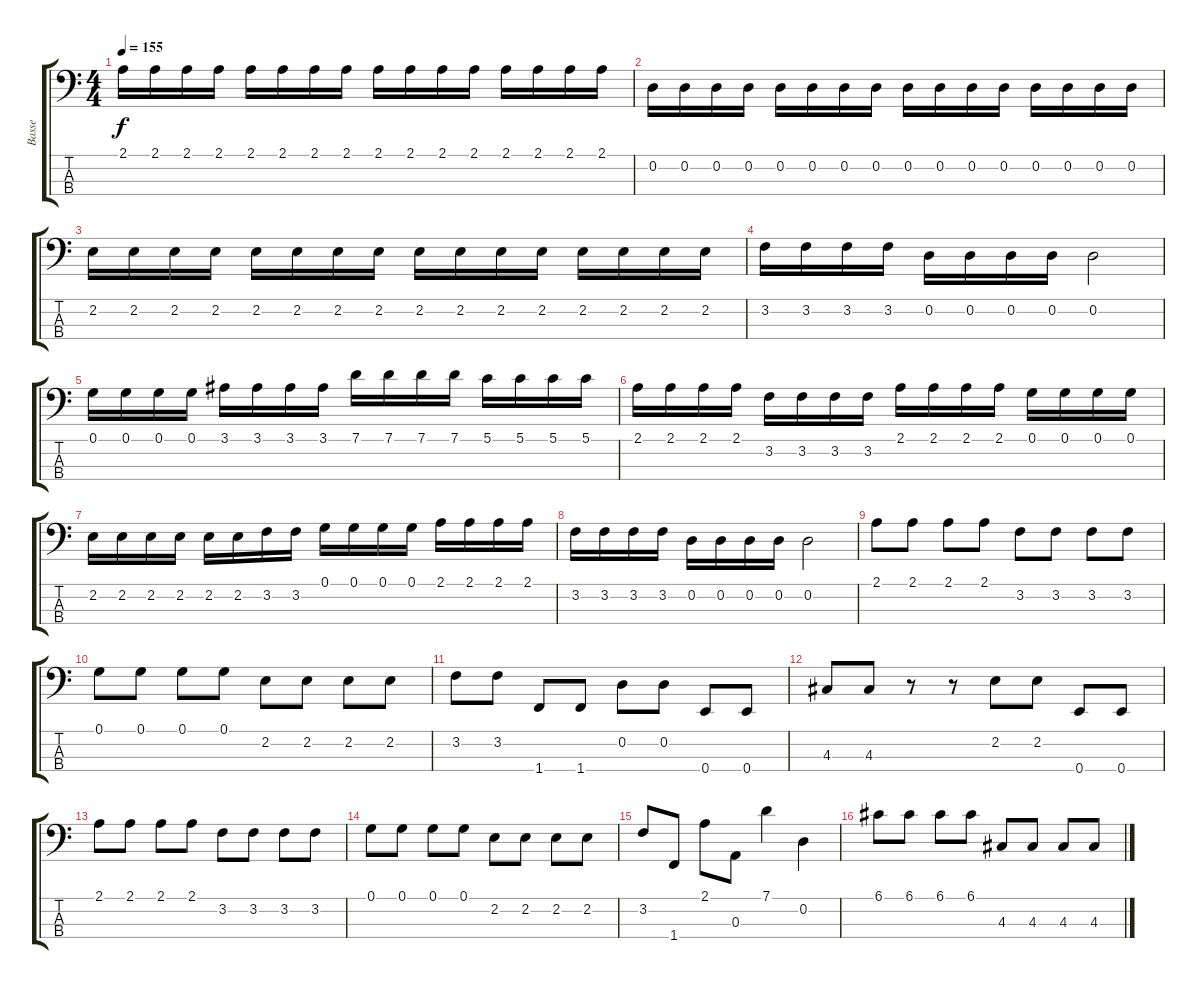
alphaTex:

\track ("Basse" "Basse") {instrument electricbassfinger}
\staff {score tabs}
\tuning (G2 D2 A1 E1) {hide}
\ts (4 4)
\tempo 155
\clef f4
\ks c
2.1.16{dy f} 2.1.16 2.1.16 2.1.16 2.1.16 2.1.16 2.1.16 2.1.16 2.1.16 2.1.16 2.1.16 2.1.16 2.1.16 2.1.16 2.1.16 2.1.16 |
0.2.16 0.2.16 0.2.16 0.2.16 0.2.16 0.2.16 0.2.16 0.2.16 0.2.16 0.2.16 0.2.16 0.2.16 0.2.16 0.2.16 0.2.16 0.2.16 |
2.2.16 2.2.16 2.2.16 2.2.16 2.2.16 2.2.16 2.2.16 2.2.16 2.2.16 2.2.16 2.2.16 2.2.16 2.2.16 2.2.16 2.2.16 2.2.16 |
3.2.16 3.2.16 3.2.16 3.2.16 0.2.16 0.2.16 0.2.16 0.2.16 0.2.2 |
0.1.16 0.1.16 0.1.16 0.1.16 3.1.16 3.1.16 3.1.16 3.1.16 7.1.16 7.1.16 7.1.16 7.1.16 5.1.16 5.1.16 5.1.16 5.1.16 |
2.1.16 2.1.16 2.1.16 2.1.16 3.2.16 3.2.16 3.2.16 3.2.16 2.1.16 2.1.16 2.1.16 2.1.16 0.1.16 0.1.16 0.1.16 0.1.16 |
2.2.16 2.2.16 2.2.16 2.2.16 2.2.16 2.2.16 3.2.16 3.2.16 0.1.16 0.1.16 0.1.16 0.1.16 2.1.16 2.1.16 2.1.16 2.1.16 |
3.2.16 3.2.16 3.2.16 3.2.16 0.2.16 0.2.16 0.2.16 0.2.16 0.2.2 |
2.1.8 2.1.8 2.1.8 2.1.8 3.2.8 3.2.8 3.2.8 3.2.8 |
0.1.8 0.1.8 0.1.8 0.1.8 2.2.8 2.2.8 2.2.8 2.2.8 |
3.2.8 3.2.8 1.4.8 1.4.8 0.2.8 0.2.8 0.4.8 0.4.8 |
4.3.8 4.3.8 r.8 r.8 2.2.8 2.2.8 0.4.8 0.4.8 |
2.1.8 2.1.8 2.1.8 2.1.8 3.2.8 3.2.8 3.2.8 3.2.8 |
0.1.8 0.1.8 0.1.8 0.1.8 2.2.8 2.2.8 2.2.8 2.2.8 |
3.2.8 1.4.8 2.1.8 0.3.8 7.1.4 0.2.4 |
6.1.8 6.1.8 6.1.8 6.1.8 4.3.8 4.3.8 4.3.8 4.3.8
